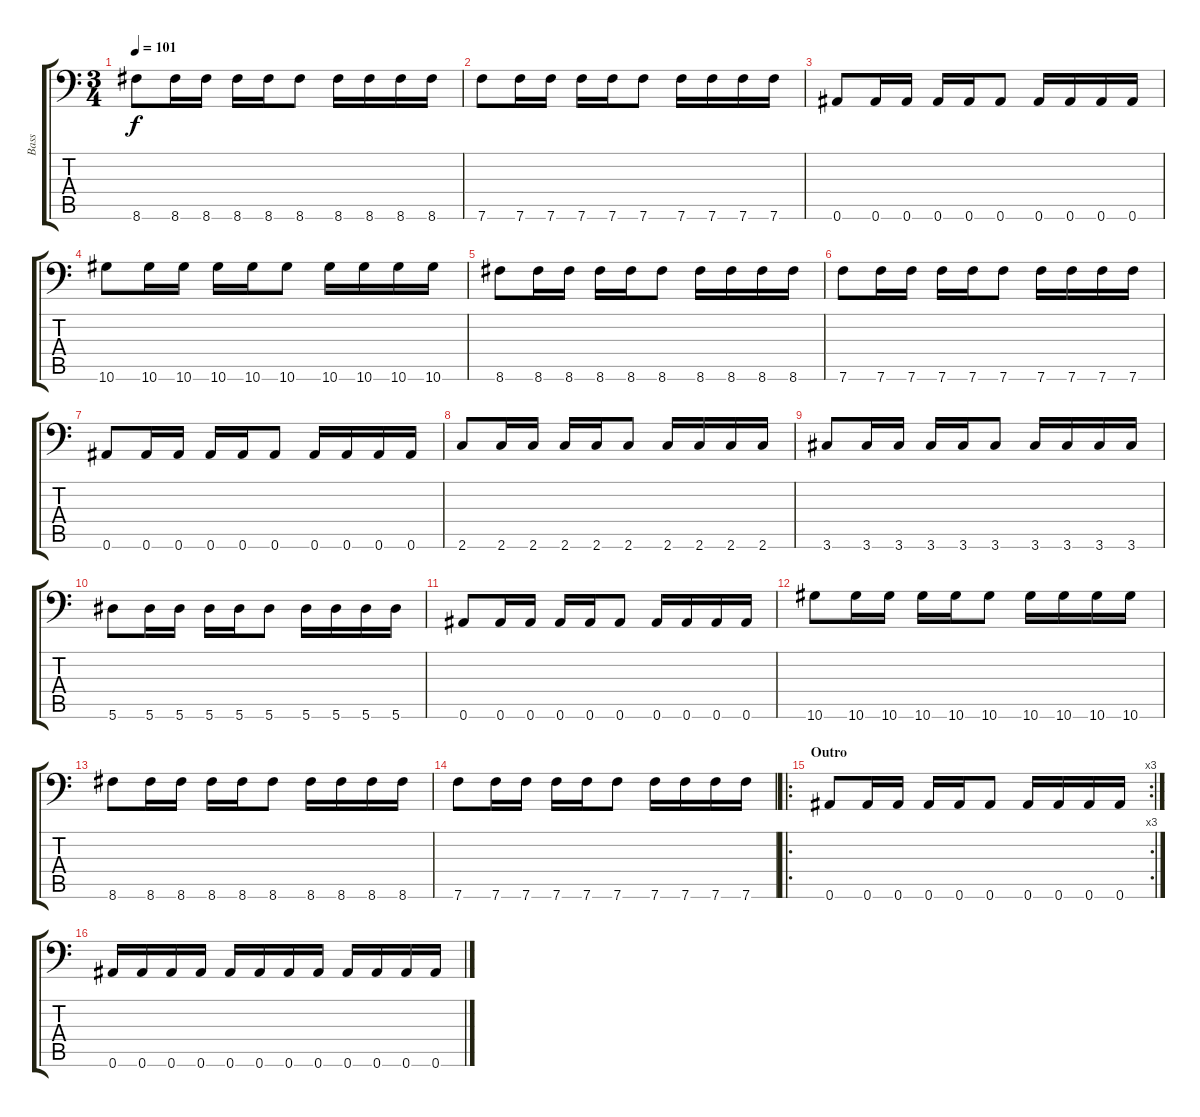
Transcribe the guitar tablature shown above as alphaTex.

\track ("Bass" "Bass") {instrument electricbassfinger}
\staff {score tabs}
\tuning (C4 G3 Eb3 Bb2 F2 Bb1) {hide}
\ts (3 4)
\tempo 101
\clef f4
\ks c
8.6.8{dy f} 8.6.16 8.6.16 8.6.16 8.6.16 8.6.8 8.6.16 8.6.16 8.6.16 8.6.16 |
7.6.8 7.6.16 7.6.16 7.6.16 7.6.16 7.6.8 7.6.16 7.6.16 7.6.16 7.6.16 |
0.6.8 0.6.16 0.6.16 0.6.16 0.6.16 0.6.8 0.6.16 0.6.16 0.6.16 0.6.16 |
10.6.8 10.6.16 10.6.16 10.6.16 10.6.16 10.6.8 10.6.16 10.6.16 10.6.16 10.6.16 |
8.6.8 8.6.16 8.6.16 8.6.16 8.6.16 8.6.8 8.6.16 8.6.16 8.6.16 8.6.16 |
7.6.8 7.6.16 7.6.16 7.6.16 7.6.16 7.6.8 7.6.16 7.6.16 7.6.16 7.6.16 |
0.6.8 0.6.16 0.6.16 0.6.16 0.6.16 0.6.8 0.6.16 0.6.16 0.6.16 0.6.16 |
2.6.8 2.6.16 2.6.16 2.6.16 2.6.16 2.6.8 2.6.16 2.6.16 2.6.16 2.6.16 |
3.6.8 3.6.16 3.6.16 3.6.16 3.6.16 3.6.8 3.6.16 3.6.16 3.6.16 3.6.16 |
5.6.8 5.6.16 5.6.16 5.6.16 5.6.16 5.6.8 5.6.16 5.6.16 5.6.16 5.6.16 |
0.6.8 0.6.16 0.6.16 0.6.16 0.6.16 0.6.8 0.6.16 0.6.16 0.6.16 0.6.16 |
10.6.8 10.6.16 10.6.16 10.6.16 10.6.16 10.6.8 10.6.16 10.6.16 10.6.16 10.6.16 |
8.6.8 8.6.16 8.6.16 8.6.16 8.6.16 8.6.8 8.6.16 8.6.16 8.6.16 8.6.16 |
7.6.8 7.6.16 7.6.16 7.6.16 7.6.16 7.6.8 7.6.16 7.6.16 7.6.16 7.6.16 |
\ro
\rc 3
\section ("" "Outro")
0.6.8 0.6.16 0.6.16 0.6.16 0.6.16 0.6.8 0.6.16 0.6.16 0.6.16 0.6.16 |
0.6.16 0.6.16 0.6.16 0.6.16 0.6.16 0.6.16 0.6.16 0.6.16 0.6.16 0.6.16 0.6.16 0.6.16
